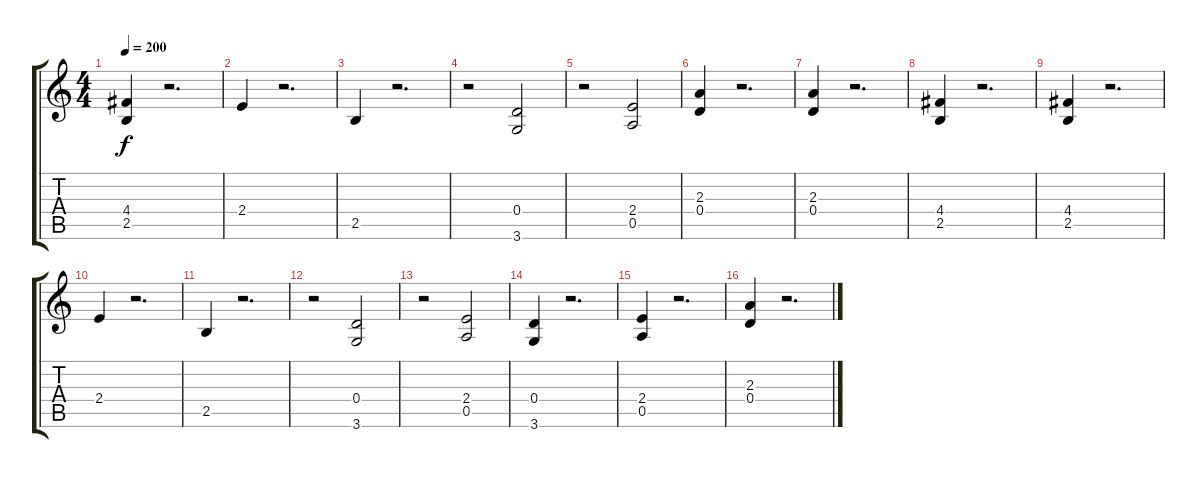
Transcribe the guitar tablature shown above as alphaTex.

\track "" {instrument distortionguitar}
\staff {score tabs}
\tuning (E4 B3 G3 D3 A2 E2) {hide}
\ts (4 4)
\tempo 200
\clef g2
\ks c
(4.4 2.5).4{dy f} r.2{d} |
2.4.4 r.2{d} |
2.5.4 r.2{d} |
r.2 (0.4 3.6).2 |
r.2 (2.4 0.5).2 |
(2.3 0.4).4 r.2{d} |
(2.3 0.4).4 r.2{d} |
(4.4 2.5).4 r.2{d} |
(4.4 2.5).4 r.2{d} |
2.4.4 r.2{d} |
2.5.4 r.2{d} |
r.2 (0.4 3.6).2 |
r.2 (2.4 0.5).2 |
(0.4 3.6).4 r.2{d} |
(2.4 0.5).4 r.2{d} |
(2.3 0.4).4 r.2{d}
